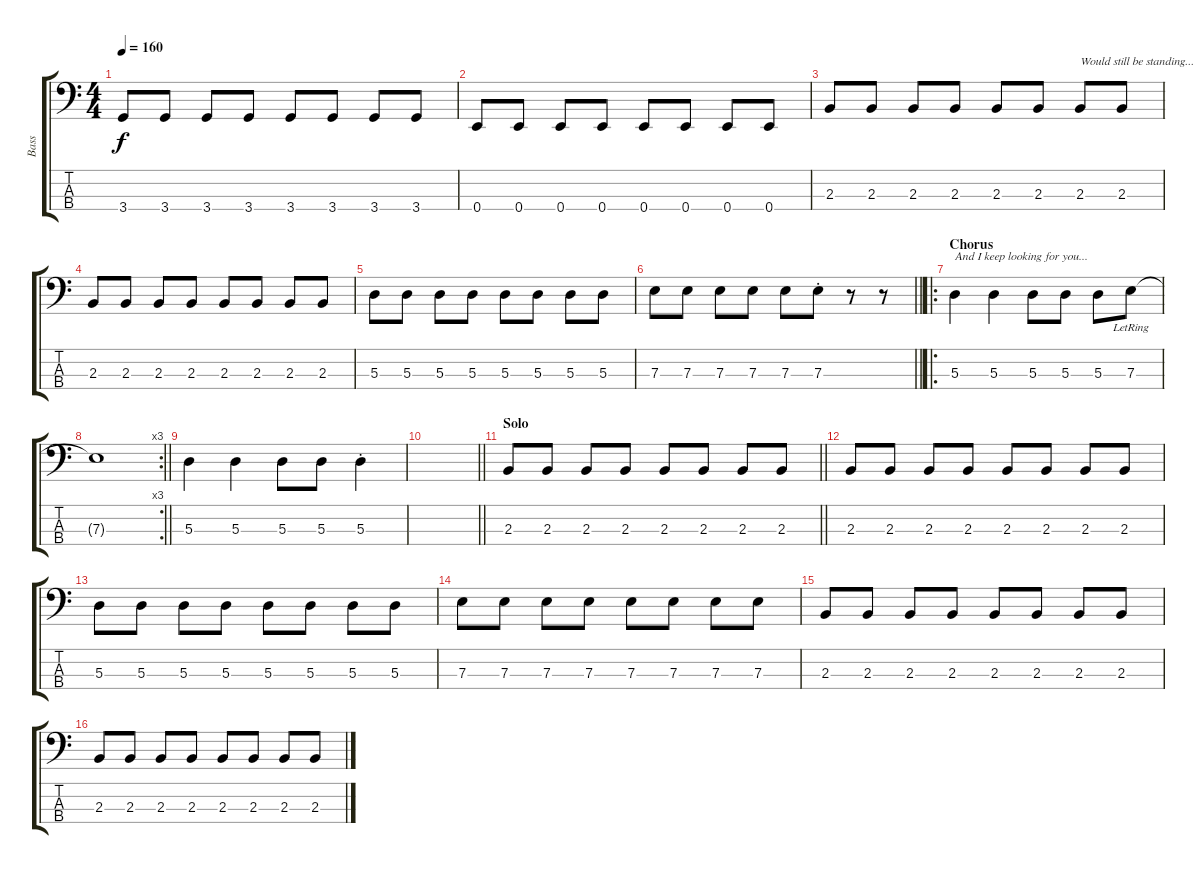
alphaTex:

\track ("Bass" "Bass") {instrument electricbasspick}
\staff {score tabs}
\tuning (G2 D2 A1 E1) {hide}
\ts (4 4)
\tempo 160
\clef f4
\ks c
3.4.8{dy f} 3.4.8 3.4.8 3.4.8 3.4.8 3.4.8 3.4.8 3.4.8 |
0.4.8 0.4.8 0.4.8 0.4.8 0.4.8 0.4.8 0.4.8 0.4.8 |
2.3.8 2.3.8 2.3.8 2.3.8 2.3.8 2.3.8 2.3.8{txt "Would still be standing..."} 2.3.8 |
2.3.8 2.3.8 2.3.8 2.3.8 2.3.8 2.3.8 2.3.8 2.3.8 |
5.3.8 5.3.8 5.3.8 5.3.8 5.3.8 5.3.8 5.3.8 5.3.8 |
\barLineRight lightlight
7.3.8 7.3.8 7.3.8 7.3.8 7.3.8 7.3{st}.8 r.8 r.8 |
\ro
\section ("" "Chorus")
5.3.4{txt "And I keep looking for you..."} 5.3.4 5.3.8 5.3.8 5.3.8 7.3{lr}.8 |
\rc 3
\barLineRight lightlight
7.3{t}.1 |
5.3.4 5.3.4 5.3.8 5.3.8 5.3{st}.4 |
\barLineRight lightlight
|
\section ("" "Solo")
\barLineRight lightlight
2.3.8 2.3.8 2.3.8 2.3.8 2.3.8 2.3.8 2.3.8 2.3.8 |
\section ("" "")
2.3.8 2.3.8 2.3.8 2.3.8 2.3.8 2.3.8 2.3.8 2.3.8 |
5.3.8 5.3.8 5.3.8 5.3.8 5.3.8 5.3.8 5.3.8 5.3.8 |
7.3.8 7.3.8 7.3.8 7.3.8 7.3.8 7.3.8 7.3.8 7.3.8 |
2.3.8 2.3.8 2.3.8 2.3.8 2.3.8 2.3.8 2.3.8 2.3.8 |
2.3.8 2.3.8 2.3.8 2.3.8 2.3.8 2.3.8 2.3.8 2.3.8
